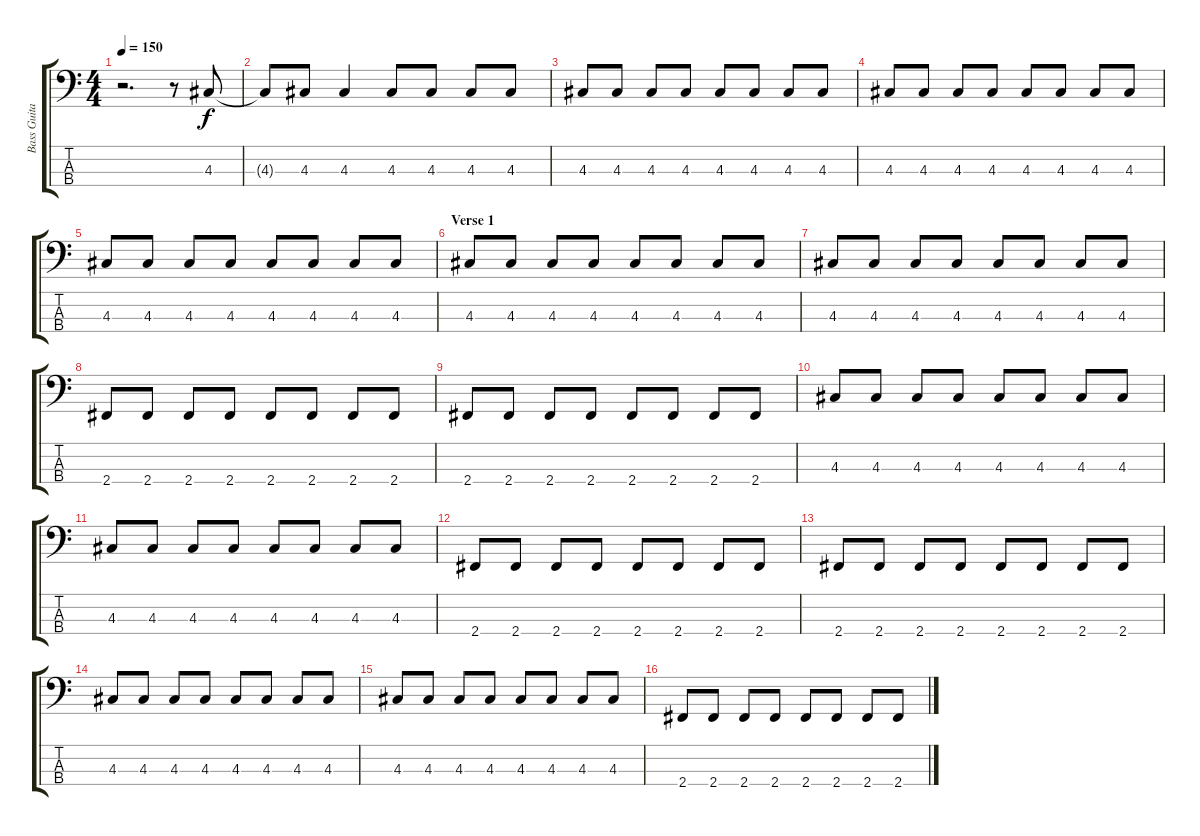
\track ("Bass Guitar" "Bass Guita") {instrument electricbassfinger}
\staff {score tabs}
\tuning (G2 D2 A1 E1) {hide}
\ts (4 4)
\tempo 150
\clef f4
\ks c
r.2{d dy f} r.8 4.3.8 |
4.3{t}.8 4.3.8 4.3.4 4.3.8 4.3.8 4.3.8 4.3.8 |
4.3.8 4.3.8 4.3.8 4.3.8 4.3.8 4.3.8 4.3.8 4.3.8 |
4.3.8 4.3.8 4.3.8 4.3.8 4.3.8 4.3.8 4.3.8 4.3.8 |
4.3.8 4.3.8 4.3.8 4.3.8 4.3.8 4.3.8 4.3.8 4.3.8 |
\section ("" "Verse 1")
4.3.8 4.3.8 4.3.8 4.3.8 4.3.8 4.3.8 4.3.8 4.3.8 |
4.3.8 4.3.8 4.3.8 4.3.8 4.3.8 4.3.8 4.3.8 4.3.8 |
2.4.8 2.4.8 2.4.8 2.4.8 2.4.8 2.4.8 2.4.8 2.4.8 |
2.4.8 2.4.8 2.4.8 2.4.8 2.4.8 2.4.8 2.4.8 2.4.8 |
4.3.8 4.3.8 4.3.8 4.3.8 4.3.8 4.3.8 4.3.8 4.3.8 |
4.3.8 4.3.8 4.3.8 4.3.8 4.3.8 4.3.8 4.3.8 4.3.8 |
2.4.8 2.4.8 2.4.8 2.4.8 2.4.8 2.4.8 2.4.8 2.4.8 |
2.4.8 2.4.8 2.4.8 2.4.8 2.4.8 2.4.8 2.4.8 2.4.8 |
4.3.8 4.3.8 4.3.8 4.3.8 4.3.8 4.3.8 4.3.8 4.3.8 |
4.3.8 4.3.8 4.3.8 4.3.8 4.3.8 4.3.8 4.3.8 4.3.8 |
2.4.8 2.4.8 2.4.8 2.4.8 2.4.8 2.4.8 2.4.8 2.4.8
